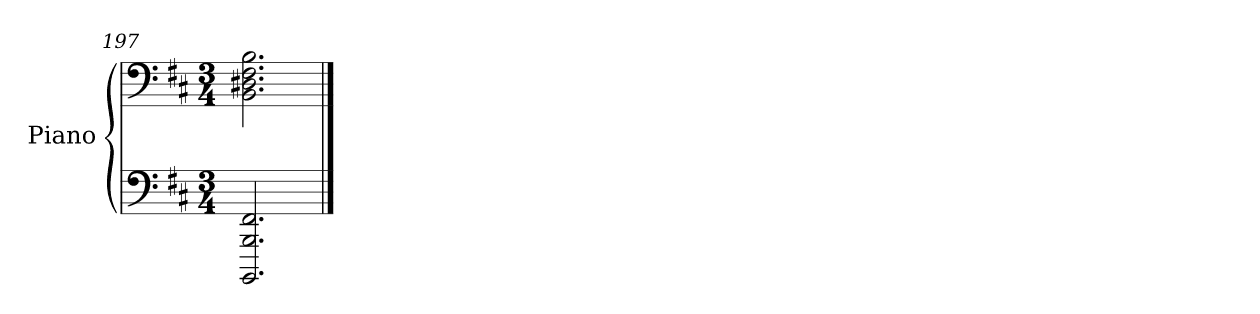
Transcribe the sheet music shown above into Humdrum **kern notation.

**kern	**kern
*part1	*part1
*staff2	*staff1
*I"Piano	*
*I'Pno	*
*clefF4	*clefF4
*k[f#c#]	*k[f#c#]
*M3/4	*M3/4
=197	=197
2.BBBB 2.BBB 2.FF#	2.BB 2.D#X 2.F# 2.B
==	==
*-	*-
